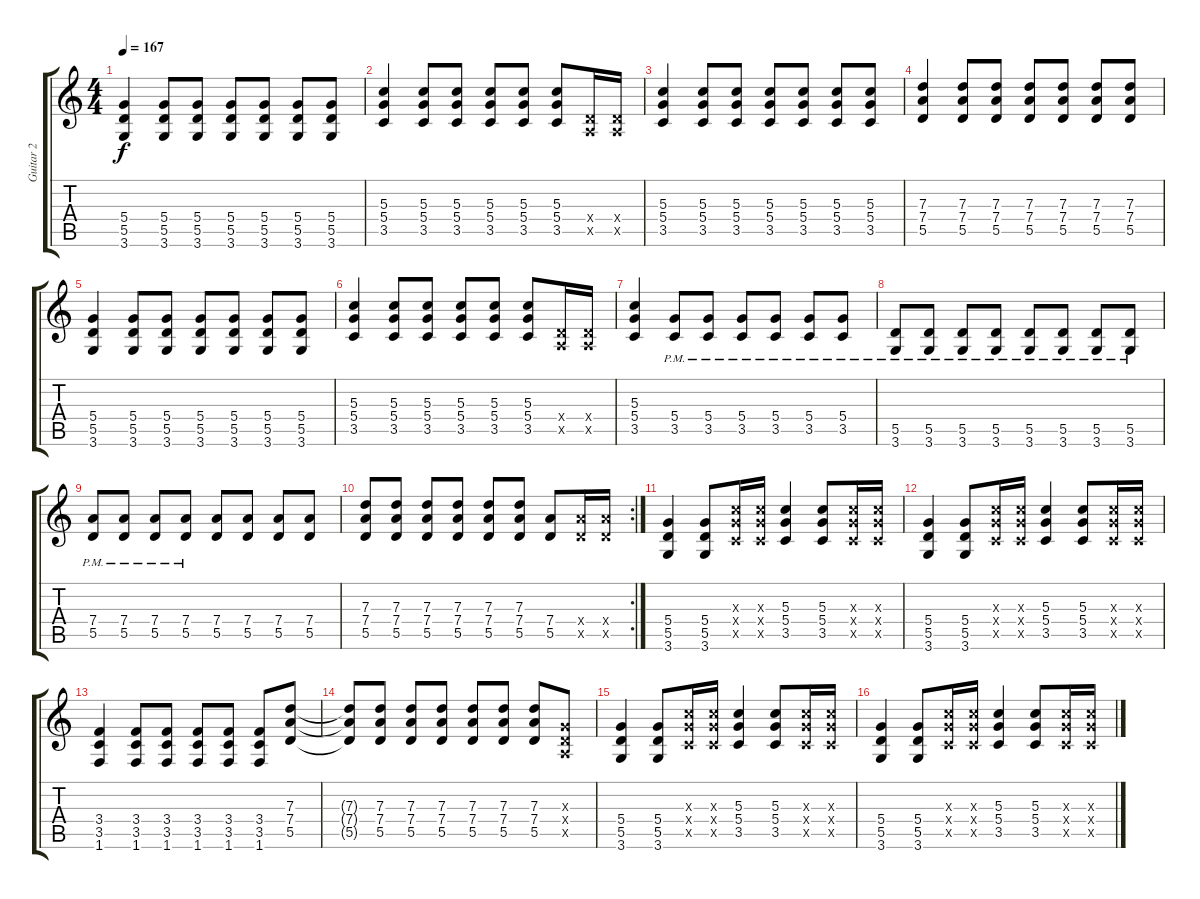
\track ("Guitar 2" "Guitar 2") {instrument overdrivenguitar}
\staff {score tabs}
\tuning (E4 B3 G3 D3 A2 E2) {hide}
\ts (4 4)
\tempo 167
\clef g2
\ks c
(5.4 5.5 3.6).4{dy f} (5.4 5.5 3.6).8 (5.4 5.5 3.6).8 (5.4 5.5 3.6).8 (5.4 5.5 3.6).8 (5.4 5.5 3.6).8 (5.4 5.5 3.6).8 |
(5.3 5.4 3.5).4 (5.3 5.4 3.5).8 (5.3 5.4 3.5).8 (5.3 5.4 3.5).8 (5.3 5.4 3.5).8 (5.3 5.4 3.5).8 (0.4{x} 0.5{x}).16 (0.4{x} 0.5{x}).16 |
(5.3 5.4 3.5).4 (5.3 5.4 3.5).8 (5.3 5.4 3.5).8 (5.3 5.4 3.5).8 (5.3 5.4 3.5).8 (5.3 5.4 3.5).8 (5.3 5.4 3.5).8 |
(7.3 7.4 5.5).4 (7.3 7.4 5.5).8 (7.3 7.4 5.5).8 (7.3 7.4 5.5).8 (7.3 7.4 5.5).8 (7.3 7.4 5.5).8 (7.3 7.4 5.5).8 |
(5.4 5.5 3.6).4 (5.4 5.5 3.6).8 (5.4 5.5 3.6).8 (5.4 5.5 3.6).8 (5.4 5.5 3.6).8 (5.4 5.5 3.6).8 (5.4 5.5 3.6).8 |
(5.3 5.4 3.5).4 (5.3 5.4 3.5).8 (5.3 5.4 3.5).8 (5.3 5.4 3.5).8 (5.3 5.4 3.5).8 (5.3 5.4 3.5).8 (0.4{x} 0.5{x}).16 (0.4{x} 0.5{x}).16 |
(5.3 5.4 3.5).4 (5.4{pm} 3.5{pm}).8 (5.4{pm} 3.5{pm}).8 (5.4{pm} 3.5{pm}).8 (5.4{pm} 3.5{pm}).8 (5.4{pm} 3.5{pm}).8 (5.4{pm} 3.5{pm}).8 |
(5.5{pm} 3.6{pm}).8 (5.5{pm} 3.6{pm}).8 (5.5{pm} 3.6{pm}).8 (5.5{pm} 3.6{pm}).8 (5.5{pm} 3.6{pm}).8 (5.5{pm} 3.6{pm}).8 (5.5{pm} 3.6{pm}).8 (5.5{pm} 3.6{pm}).8 |
(7.4{pm} 5.5{pm}).8 (7.4{pm} 5.5{pm}).8 (7.4{pm} 5.5{pm}).8 (7.4{pm} 5.5{pm}).8 (7.4 5.5).8 (7.4 5.5).8 (7.4 5.5).8 (7.4 5.5).8 |
\rc 2
(7.3 7.4 5.5).8 (7.3 7.4 5.5).8 (7.3 7.4 5.5).8 (7.3 7.4 5.5).8 (7.3 7.4 5.5).8 (7.3 7.4 5.5).8 (7.4 5.5).8 (7.4{x} 5.5{x}).16 (7.4{x} 5.5{x}).16 |
(5.4 5.5 3.6).4 (5.4 5.5 3.6).8 (5.3{x} 5.4{x} 3.5{x}).16 (5.3{x} 5.4{x} 3.5{x}).16 (5.3 5.4 3.5).4 (5.3 5.4 3.5).8 (5.3{x} 5.4{x} 3.5{x}).16 (5.3{x} 5.4{x} 3.5{x}).16 |
(5.4 5.5 3.6).4 (5.4 5.5 3.6).8 (5.3{x} 5.4{x} 3.5{x}).16 (5.3{x} 5.4{x} 3.5{x}).16 (5.3 5.4 3.5).4 (5.3 5.4 3.5).8 (5.3{x} 5.4{x} 3.5{x}).16 (5.3{x} 5.4{x} 3.5{x}).16 |
(3.4 3.5 1.6).4 (3.4 3.5 1.6).8 (3.4 3.5 1.6).8 (3.4 3.5 1.6).8 (3.4 3.5 1.6).8 (3.4 3.5 1.6).8 (7.3 7.4 5.5).8 |
(7.3{t} 7.4{t} 5.5{t}).8 (7.3 7.4 5.5).8 (7.3 7.4 5.5).8 (7.3 7.4 5.5).8 (7.3 7.4 5.5).8 (7.3 7.4 5.5).8 (7.3 7.4 5.5).8 (0.3{x} 0.4{x} 0.5{x}).8 |
(5.4 5.5 3.6).4 (5.4 5.5 3.6).8 (5.3{x} 5.4{x} 3.5{x}).16 (5.3{x} 5.4{x} 3.5{x}).16 (5.3 5.4 3.5).4 (5.3 5.4 3.5).8 (5.3{x} 5.4{x} 3.5{x}).16 (5.3{x} 5.4{x} 3.5{x}).16 |
(5.4 5.5 3.6).4 (5.4 5.5 3.6).8 (5.3{x} 5.4{x} 3.5{x}).16 (5.3{x} 5.4{x} 3.5{x}).16 (5.3 5.4 3.5).4 (5.3 5.4 3.5).8 (5.3{x} 5.4{x} 3.5{x}).16 (5.3{x} 5.4{x} 3.5{x}).16
